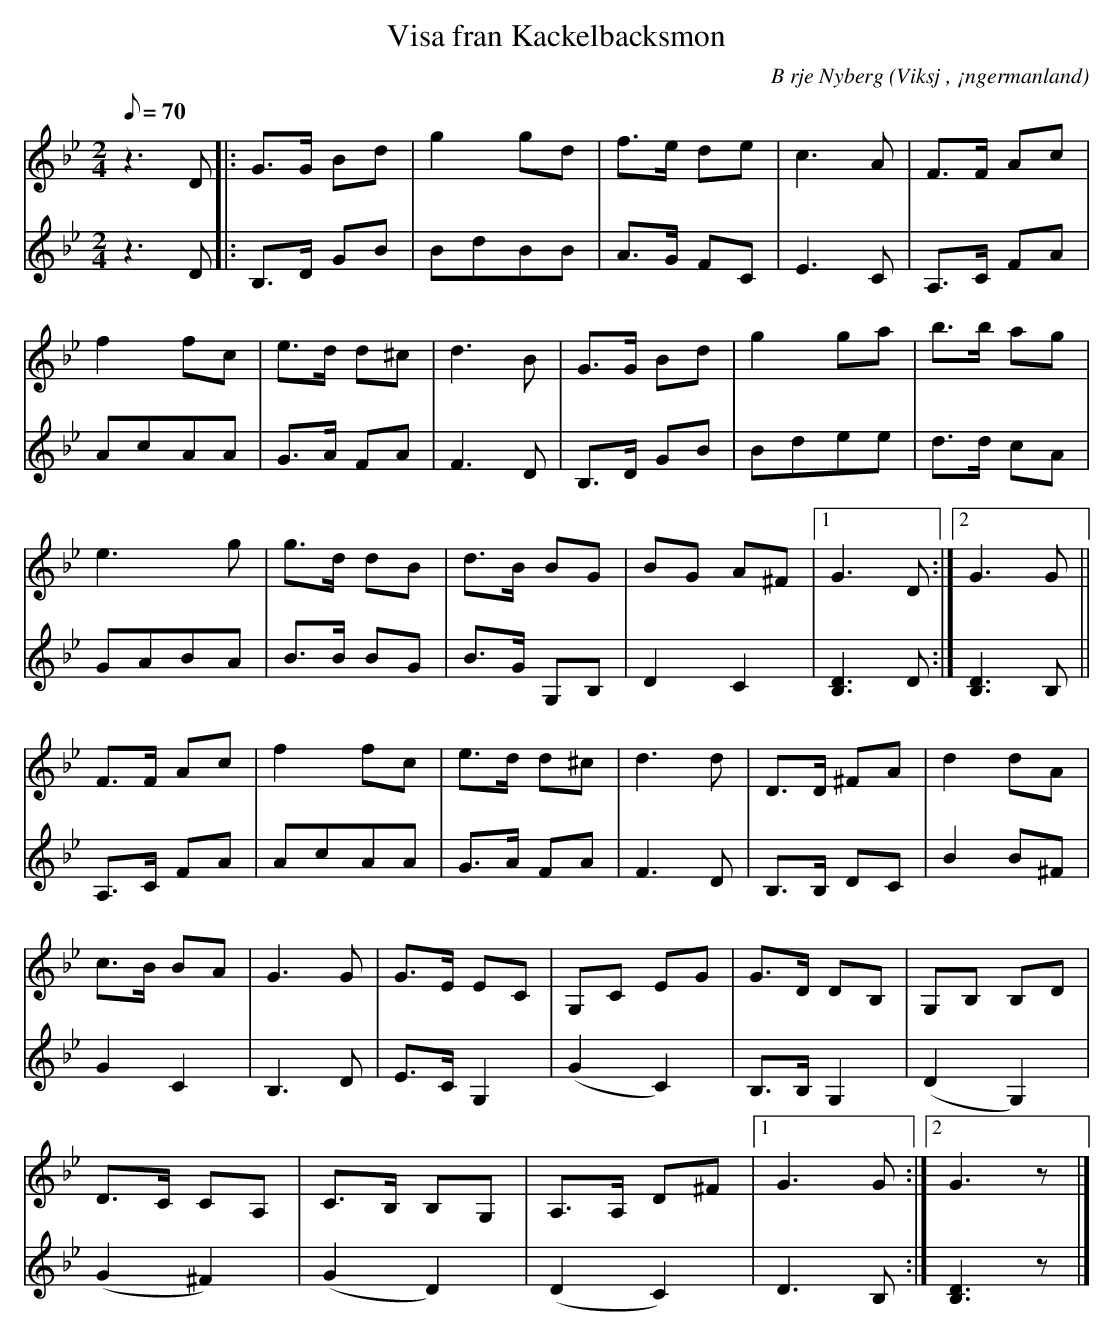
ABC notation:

X:1
T:Visa fran Kackelbacksmon
C:B rje Nyberg
O:Viksj , ¡ngermanland
M:2/4
L:1/8
Q:70
K:Gm
V:1
z2> D2|: G>G Bd | g2 gd | f>e de | c2>A2 | F>F Ac |
f2 fc | e>d d^c | d2>B2 | G>G Bd |g2 ga | b>b ag |
e2> g2 | g>d dB |d>B BG |BG A^F |1 G2> D2 :|2 G2> G2 ||
 F>F Ac | f2 fc | e>d d^c | d2>d2 | D>D ^FA | d2 dA |
c>B BA |G2> G2 | G>E EC | G,C EG | G>D DB, | G,B, B,D |
D>C CA, | C>B, B,G, | A,>A, D^F |1 G2> G2 :|2 G2> z2 |]
V:2
z2> D2 |: B,>D GB | BdBB | A>G FC | E2>C2 | A,>C FA |
AcAA | G>A FA| F2> D2 | B,>D GB | Bdee | d>d cA |
GABA | B>B BG | B>G G,B, | D2C2 | [D2B,2]> D2 :| [D2B,2]> B,2 ||
 A,>C FA | AcAA | G>A FA | F2> D2 | B,>B, DC | B2 B^F |
G2 C2 | B,2> D2 | E>C G,2 | (G2 C2) | B,>B, G,2 | (D2 G,2) |
(G2 ^F2) | (G2 D2) | (D2 C2) | D2> B,2 :| [D2B,2]> z2 |]
